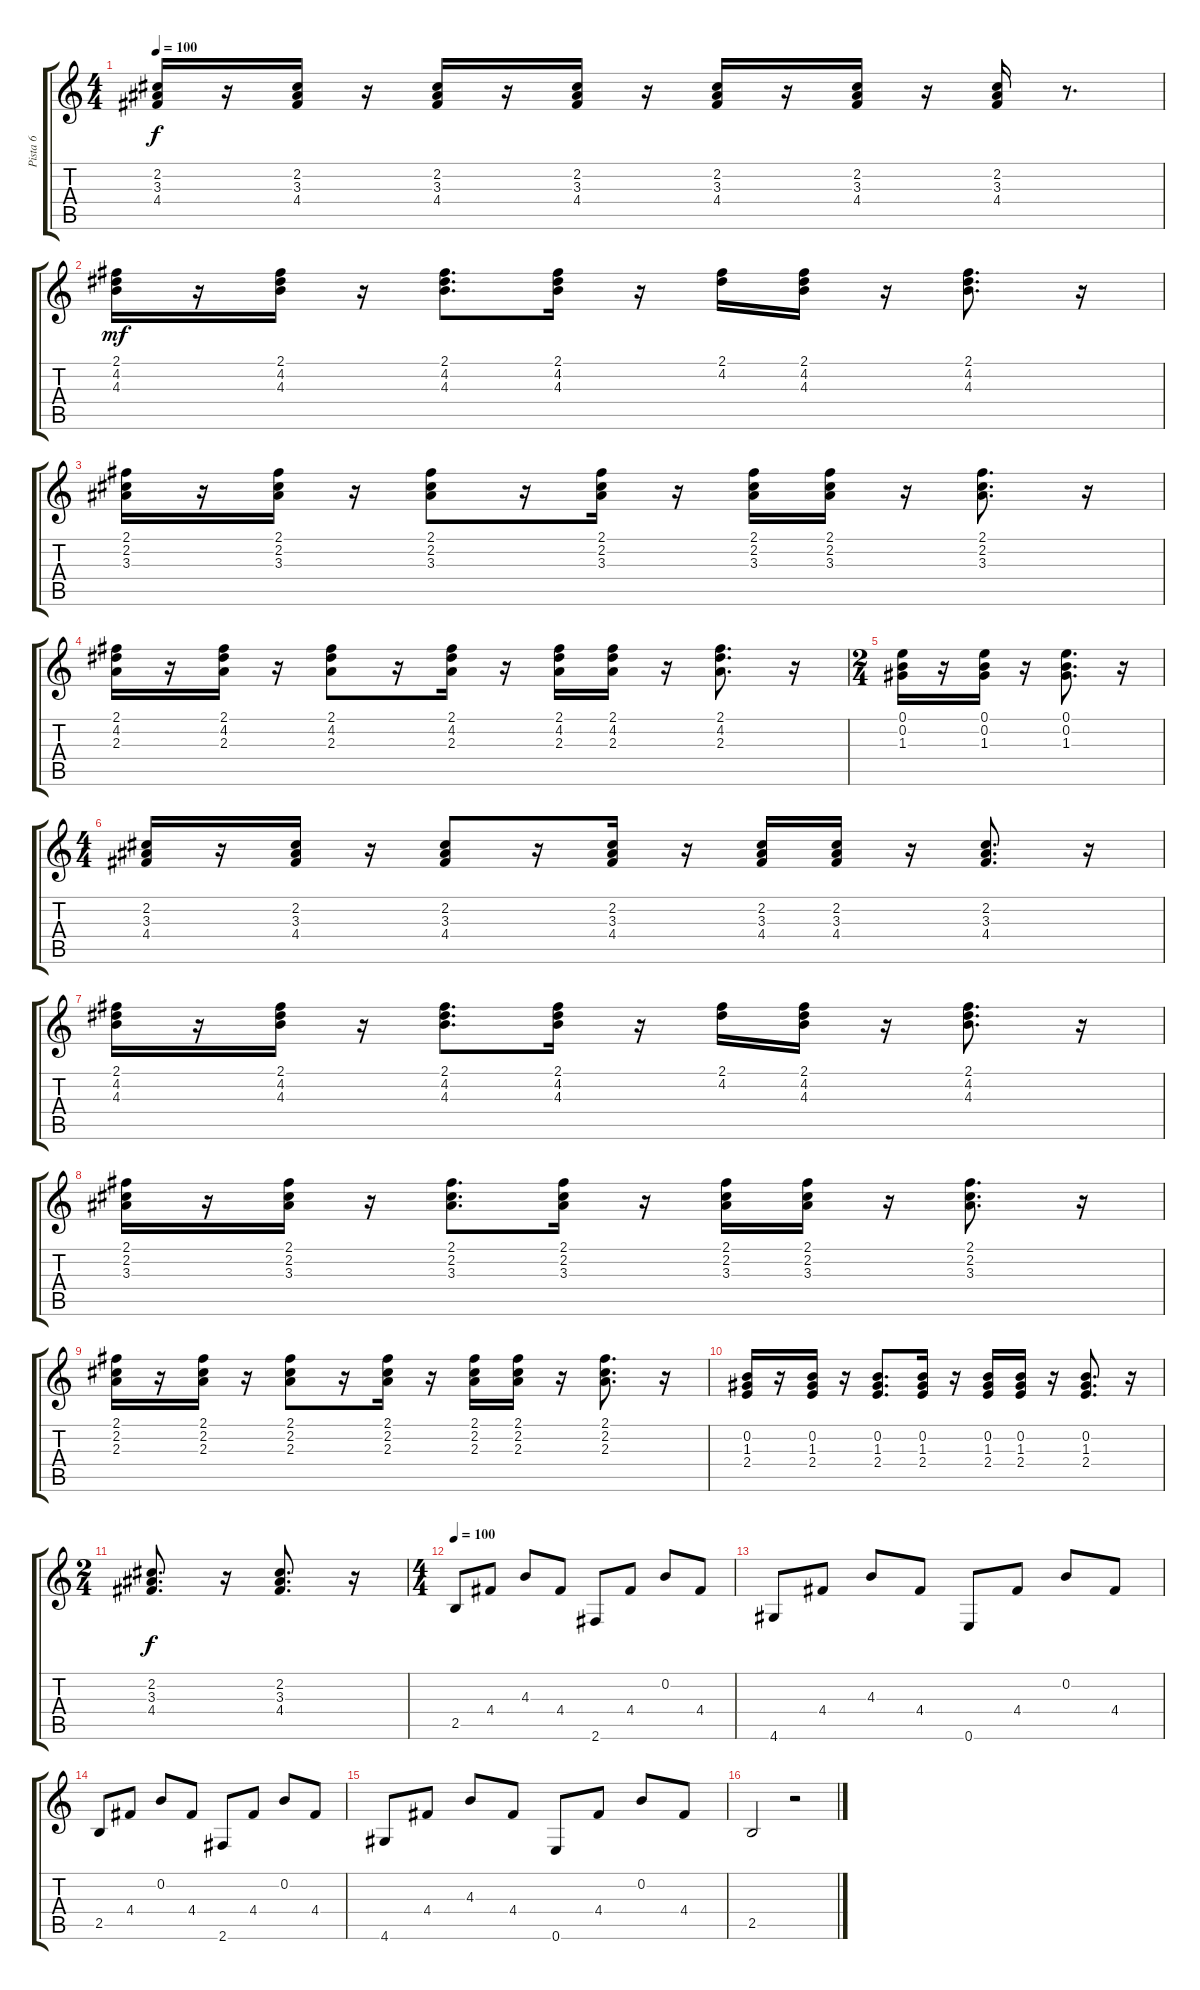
\track ("Pista 6" "Pista 6") {instrument electricguitarclean}
\staff {score tabs}
\tuning (E4 B3 G3 D3 A2 E2) {hide}
\ts (4 4)
\tempo 100
\clef g2
\ks c
(2.2 3.3 4.4).16{dy f} r.16 (2.2 3.3 4.4).16 r.16 (2.2 3.3 4.4).16 r.16 (2.2 3.3 4.4).16 r.16 (2.2 3.3 4.4).16 r.16 (2.2 3.3 4.4).16 r.16 (2.2 3.3 4.4).16 r.8{d} |
(2.1 4.2 4.3).16{dy mf} r.16 (2.1 4.2 4.3).16 r.16 (2.1 4.2 4.3).8{d} (2.1 4.2 4.3).16 r.16 (2.1 4.2).16 (2.1 4.2 4.3).16 r.16 (2.1 4.2 4.3).8{d} r.16 |
(2.1 2.2 3.3).16 r.16 (2.1 2.2 3.3).16 r.16 (2.1 2.2 3.3).8 r.16 (2.1 2.2 3.3).16 r.16 (2.1 2.2 3.3).16 (2.1 2.2 3.3).16 r.16 (2.1 2.2 3.3).8{d} r.16 |
(2.1 4.2 2.3).16 r.16 (2.1 4.2 2.3).16 r.16 (2.1 4.2 2.3).8 r.16 (2.1 4.2 2.3).16 r.16 (2.1 4.2 2.3).16 (2.1 4.2 2.3).16 r.16 (2.1 4.2 2.3).8{d} r.16 |
\ts (2 4)
(0.1 0.2 1.3).16 r.16 (0.1 0.2 1.3).16 r.16 (0.1 0.2 1.3).8{d} r.16 |
\ts (4 4)
(2.2 3.3 4.4).16 r.16 (2.2 3.3 4.4).16 r.16 (2.2 3.3 4.4).8 r.16 (2.2 3.3 4.4).16 r.16 (2.2 3.3 4.4).16 (2.2 3.3 4.4).16 r.16 (2.2 3.3 4.4).8{d} r.16 |
(2.1 4.2 4.3).16 r.16 (2.1 4.2 4.3).16 r.16 (2.1 4.2 4.3).8{d} (2.1 4.2 4.3).16 r.16 (2.1 4.2).16 (2.1 4.2 4.3).16 r.16 (2.1 4.2 4.3).8{d} r.16 |
(2.1 2.2 3.3).16 r.16 (2.1 2.2 3.3).16 r.16 (2.1 2.2 3.3).8{d} (2.1 2.2 3.3).16 r.16 (2.1 2.2 3.3).16 (2.1 2.2 3.3).16 r.16 (2.1 2.2 3.3).8{d} r.16 |
(2.1 2.2 2.3).16 r.16 (2.1 2.2 2.3).16 r.16 (2.1 2.2 2.3).8 r.16 (2.1 2.2 2.3).16 r.16 (2.1 2.2 2.3).16 (2.1 2.2 2.3).16 r.16 (2.1 2.2 2.3).8{d} r.16 |
(0.2 1.3 2.4).16 r.16 (0.2 1.3 2.4).16 r.16 (0.2 1.3 2.4).8{d} (0.2 1.3 2.4).16 r.16 (0.2 1.3 2.4).16 (0.2 1.3 2.4).16 r.16 (0.2 1.3 2.4).8{d} r.16 |
\ts (2 4)
(2.2 3.3 4.4).8{d dy f} r.16 (2.2 3.3 4.4).8{d} r.16 |
\ts (4 4)
\tempo 100
2.5.8 4.4.8 4.3.8 4.4.8 2.6.8 4.4.8 0.2.8 4.4.8 |
4.6.8 4.4.8 4.3.8 4.4.8 0.6.8 4.4.8 0.2.8 4.4.8 |
2.5.8 4.4.8 0.2.8 4.4.8 2.6.8 4.4.8 0.2.8 4.4.8 |
4.6.8 4.4.8 4.3.8 4.4.8 0.6.8 4.4.8 0.2.8 4.4.8 |
2.5.2 r.2
